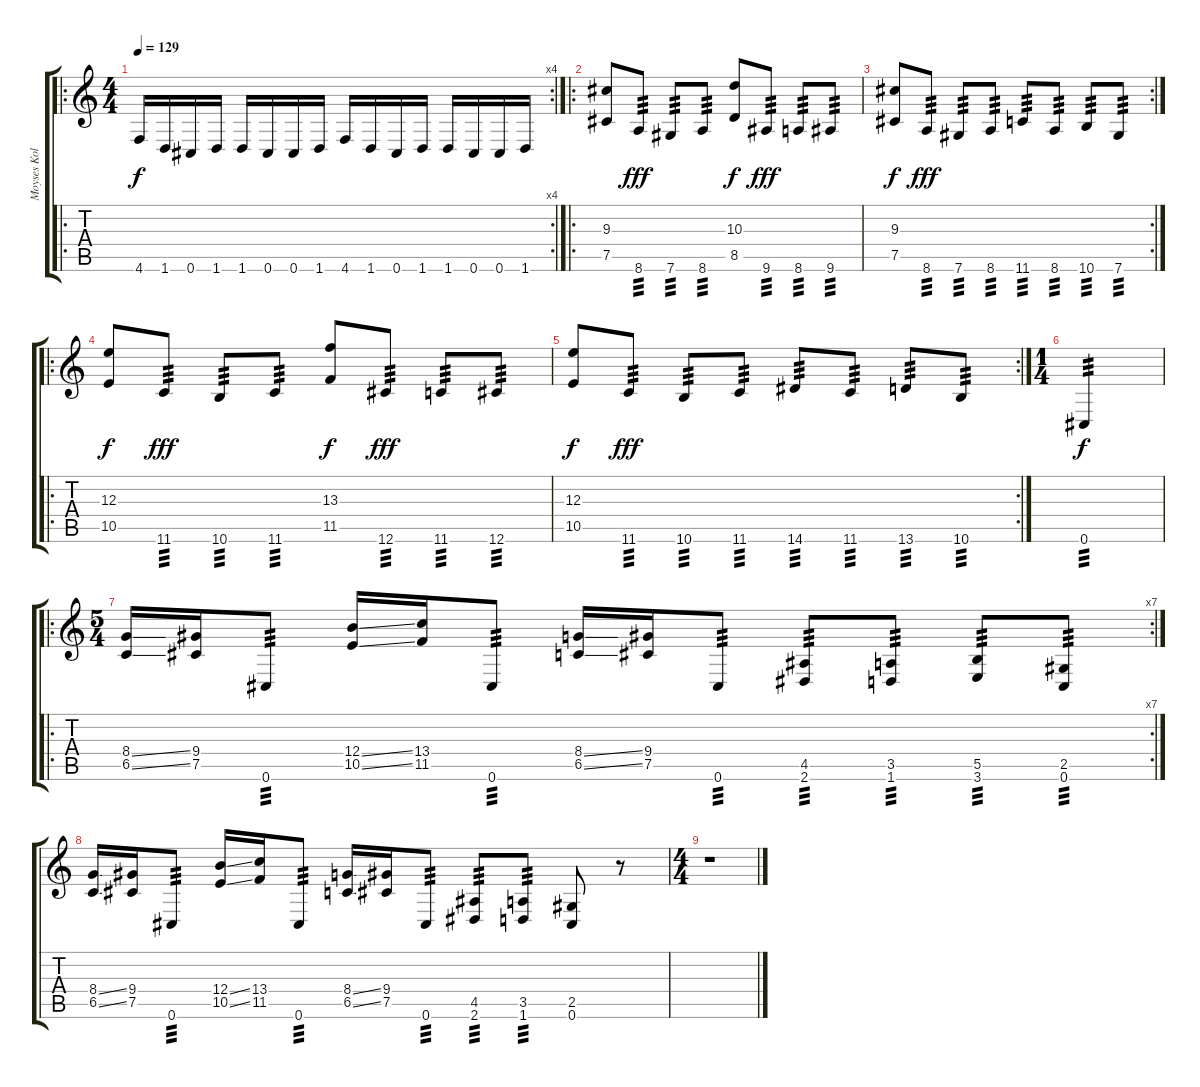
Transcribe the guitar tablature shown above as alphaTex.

\track ("Moyses Kolesne" "Moyses Kol") {instrument distortionguitar}
\staff {score tabs}
\tuning (Db4 Ab3 E3 B2 Gb2 Db2) {hide}
\ro
\rc 4
\ts (4 4)
\tempo 129
\clef g2
\ks c
4.6.16{dy f} 1.6.16 0.6.16 1.6.16 1.6.16 0.6.16 0.6.16 1.6.16 4.6.16 1.6.16 0.6.16 1.6.16 1.6.16 0.6.16 0.6.16 1.6.16 |
\ro
(9.3 7.5).8 8.6.8{tp 3 dy fff} 7.6.8{tp 3} 8.6.8{tp 3} (10.3 8.5).8{dy f} 9.6.8{tp 3 dy fff} 8.6.8{tp 3} 9.6.8{tp 3} |
\rc 2
(9.3 7.5).8{dy f} 8.6.8{tp 3 dy fff} 7.6.8{tp 3} 8.6.8{tp 3} 11.6.8{tp 3} 8.6.8{tp 3} 10.6.8{tp 3} 7.6.8{tp 3} |
\ro
(12.3 10.5).8{dy f} 11.6.8{tp 3 dy fff} 10.6.8{tp 3} 11.6.8{tp 3} (13.3 11.5).8{dy f} 12.6.8{tp 3 dy fff} 11.6.8{tp 3} 12.6.8{tp 3} |
\rc 2
(12.3 10.5).8{dy f} 11.6.8{tp 3 dy fff} 10.6.8{tp 3} 11.6.8{tp 3} 14.6.8{tp 3} 11.6.8{tp 3} 13.6.8{tp 3} 10.6.8{tp 3} |
\ts (1 4)
0.6.4{tp 3 dy f} |
\ro
\rc 7
\ts (5 4)
(8.4{ss} 6.5{ss}).16 (9.4 7.5).16 0.6.8{tp 3} (12.4{ss} 10.5{ss}).16 (13.4 11.5).16 0.6.8{tp 3} (8.4{ss} 6.5{ss}).16 (9.4 7.5).16 0.6.8{tp 3} (4.5 2.6).8{tp 3} (3.5 1.6).8{tp 3} (5.5 3.6).8{tp 3} (2.5 0.6).8{tp 3} |
(8.4{ss} 6.5{ss}).16 (9.4 7.5).16 0.6.8{tp 3} (12.4{ss} 10.5{ss}).16 (13.4 11.5).16 0.6.8{tp 3} (8.4{ss} 6.5{ss}).16 (9.4 7.5).16 0.6.8{tp 3} (4.5 2.6).8{tp 3} (3.5 1.6).8{tp 3} (2.5 0.6).8 r.8 |
\ts (4 4)
r.1
